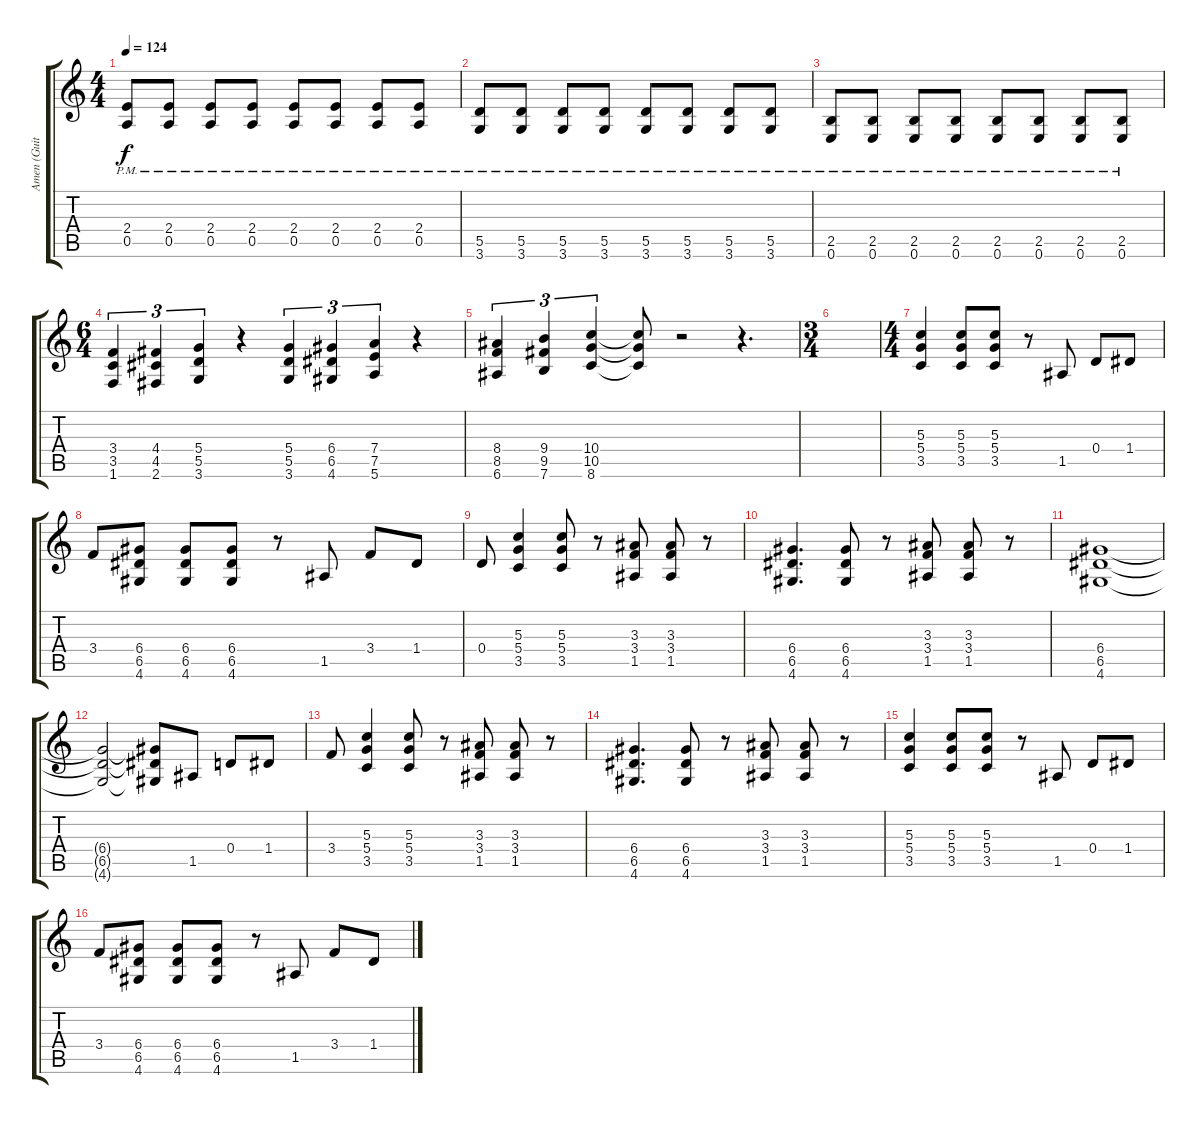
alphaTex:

\track ("Amen (Guitar)" "Amen (Guit") {instrument distortionguitar}
\staff {score tabs}
\tuning (E4 B3 G3 D3 A2 E2) {hide}
\ts (4 4)
\tempo 124
\clef g2
\ks c
(2.4{pm} 0.5{pm}).8{dy f volume 16} (2.4{pm} 0.5{pm}).8 (2.4{pm} 0.5{pm}).8 (2.4{pm} 0.5{pm}).8 (2.4{pm} 0.5{pm}).8 (2.4{pm} 0.5{pm}).8 (2.4{pm} 0.5{pm}).8 (2.4{pm} 0.5{pm}).8 |
(5.5{pm} 3.6{pm}).8 (5.5{pm} 3.6{pm}).8 (5.5{pm} 3.6{pm}).8 (5.5{pm} 3.6{pm}).8 (5.5{pm} 3.6{pm}).8 (5.5{pm} 3.6{pm}).8 (5.5{pm} 3.6{pm}).8 (5.5{pm} 3.6{pm}).8 |
(2.5{pm} 0.6{pm}).8 (2.5{pm} 0.6{pm}).8 (2.5{pm} 0.6{pm}).8 (2.5{pm} 0.6{pm}).8 (2.5{pm} 0.6{pm}).8 (2.5{pm} 0.6{pm}).8 (2.5{pm} 0.6{pm}).8 (2.5{pm} 0.6{pm}).8 |
\ts (6 4)
(3.4 3.5 1.6).4{tu (3 2)} (4.4 4.5 2.6).4{tu (3 2)} (5.4 5.5 3.6).4{tu (3 2)} r.4 (5.4 5.5 3.6).4{tu (3 2)} (6.4 6.5 4.6).4{tu (3 2)} (7.4 7.5 5.6).4{tu (3 2)} r.4 |
(8.4 8.5 6.6).4{tu (3 2)} (9.4 9.5 7.6).4{tu (3 2)} (10.4 10.5 8.6).4{tu (3 2)} (10.4{t} 10.5{t} 8.6{t}).8 r.2 r.4{d} |
\ts (3 4)
|
\ts (4 4)
(5.3 5.4 3.5).4 (5.3 5.4 3.5).8 (5.3 5.4 3.5).8 r.8 1.5.8 0.4.8 1.4.8 |
3.4.8 (6.4 6.5 4.6).8 (6.4 6.5 4.6).8 (6.4 6.5 4.6).8 r.8 1.5.8 3.4.8 1.4.8 |
0.4.8 (5.3 5.4 3.5).4 (5.3 5.4 3.5).8 r.8 (3.3 3.4 1.5).8 (3.3 3.4 1.5).8 r.8 |
(6.4 6.5 4.6).4{d} (6.4 6.5 4.6).8 r.8 (3.3 3.4 1.5).8 (3.3 3.4 1.5).8 r.8 |
(6.4 6.5 4.6).1 |
(6.4{t} 6.5{t} 4.6{t}).2 (6.4{t} 6.5{t} 4.6{t}).8 1.5.8 0.4.8 1.4.8 |
3.4.8 (5.3 5.4 3.5).4 (5.3 5.4 3.5).8 r.8 (3.3 3.4 1.5).8 (3.3 3.4 1.5).8 r.8 |
(6.4 6.5 4.6).4{d} (6.4 6.5 4.6).8 r.8 (3.3 3.4 1.5).8 (3.3 3.4 1.5).8 r.8 |
(5.3 5.4 3.5).4 (5.3 5.4 3.5).8 (5.3 5.4 3.5).8 r.8 1.5.8 0.4.8 1.4.8 |
3.4.8 (6.4 6.5 4.6).8 (6.4 6.5 4.6).8 (6.4 6.5 4.6).8 r.8 1.5.8 3.4.8 1.4.8
